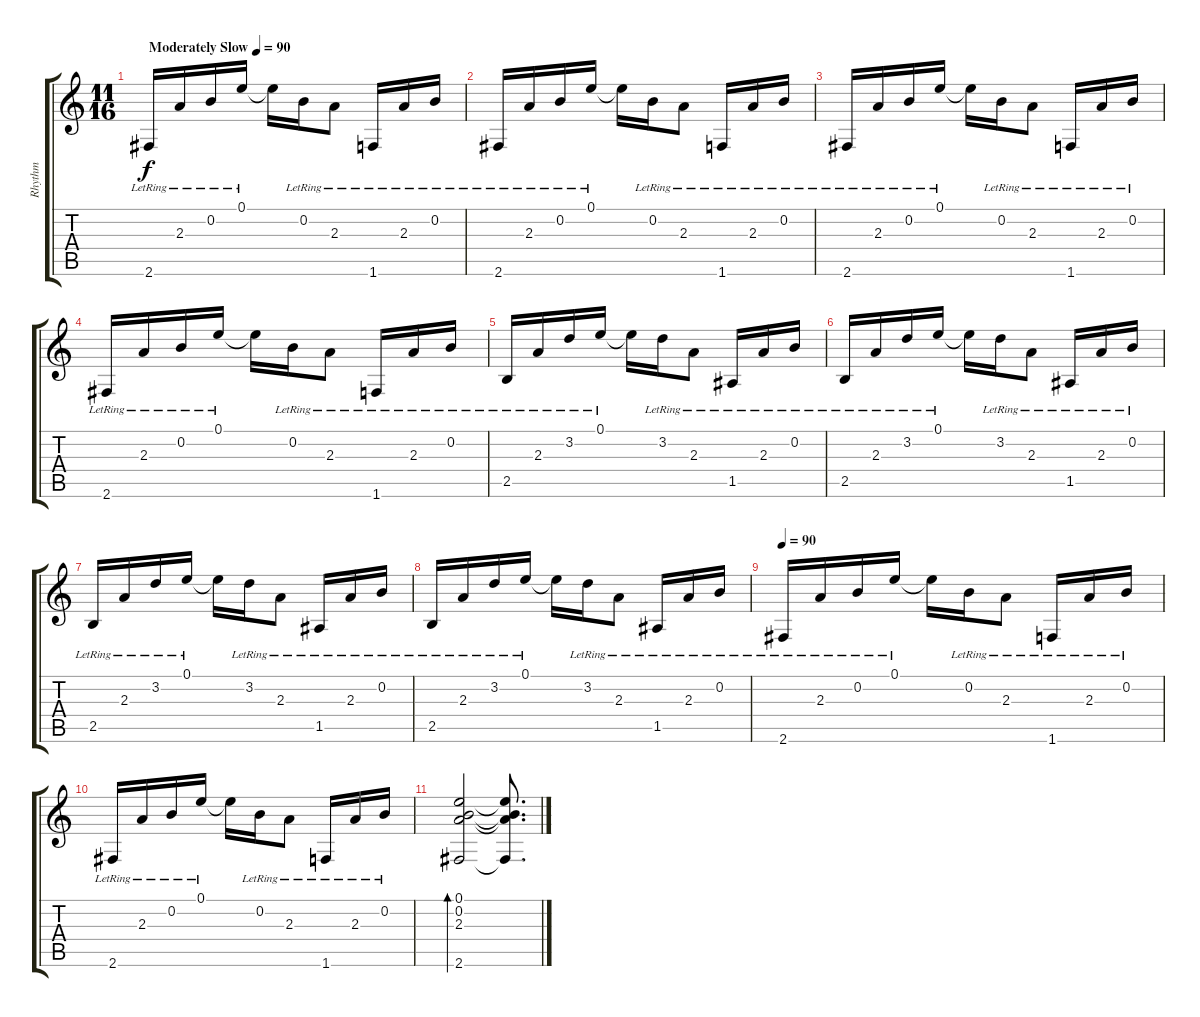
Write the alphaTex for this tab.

\track ("Rhythm" "Rhythm") {instrument acousticguitarnylon}
\staff {score tabs}
\tuning (E4 B3 G3 D3 A2 E2) {hide}
\ts (11 16)
\section ("" "")
\tempo (90 "Moderately Slow")
\clef g2
\ks c
2.6{lr}.16{dy f instrument acousticguitarnylon} 2.3{lr}.16 0.2{lr}.16 0.1{lr}.16 0.1{t}.16 0.2{lr}.16 2.3{lr}.8 1.6{lr}.16 2.3{lr}.16 0.2{lr}.16 |
2.6{lr}.16 2.3{lr}.16 0.2{lr}.16 0.1{lr}.16 0.1{t}.16 0.2{lr}.16 2.3{lr}.8 1.6{lr}.16 2.3{lr}.16 0.2{lr}.16 |
2.6{lr}.16 2.3{lr}.16 0.2{lr}.16 0.1{lr}.16 0.1{t}.16 0.2{lr}.16 2.3{lr}.8 1.6{lr}.16 2.3{lr}.16 0.2{lr}.16 |
2.6{lr}.16 2.3{lr}.16 0.2{lr}.16 0.1{lr}.16 0.1{t}.16 0.2{lr}.16 2.3{lr}.8 1.6{lr}.16 2.3{lr}.16 0.2{lr}.16 |
2.5{lr}.16 2.3{lr}.16 3.2{lr}.16 0.1{lr}.16 0.1{t}.16 3.2{lr}.16 2.3{lr}.8 1.5{lr}.16 2.3{lr}.16 0.2{lr}.16 |
2.5{lr}.16 2.3{lr}.16 3.2{lr}.16 0.1{lr}.16 0.1{t}.16 3.2{lr}.16 2.3{lr}.8 1.5{lr}.16 2.3{lr}.16 0.2{lr}.16 |
2.5{lr}.16 2.3{lr}.16 3.2{lr}.16 0.1{lr}.16 0.1{t}.16 3.2{lr}.16 2.3{lr}.8 1.5{lr}.16 2.3{lr}.16 0.2{lr}.16 |
2.5{lr}.16 2.3{lr}.16 3.2{lr}.16 0.1{lr}.16 0.1{t}.16 3.2{lr}.16 2.3{lr}.8 1.5{lr}.16 2.3{lr}.16 0.2{lr}.16 |
\tempo 90
2.6{lr}.16 2.3{lr}.16 0.2{lr}.16 0.1{lr}.16 0.1{t}.16 0.2{lr}.16 2.3{lr}.8 1.6{lr}.16 2.3{lr}.16 0.2{lr}.16 |
2.6{lr}.16 2.3{lr}.16 0.2{lr}.16 0.1{lr}.16 0.1{t}.16 0.2{lr}.16 2.3{lr}.8 1.6{lr}.16 2.3{lr}.16 0.2{lr}.16 |
(0.1 0.2 2.3 2.6).2{bd 60} (0.1{t} 0.2{t} 2.3{t} 2.6{t}).8{d}
